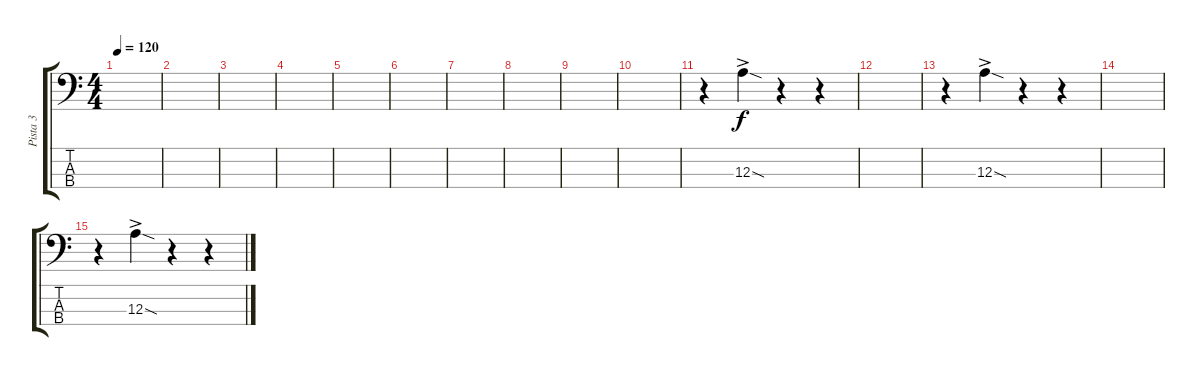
\track ("Pista 3" "Pista 3") {instrument electricbassfinger}
\staff {score tabs}
\tuning (G2 D2 A1 E1) {hide}
\ts (4 4)
\tempo 120
\clef f4
\ks c
|
|
|
|
|
|
|
|
|
|
r.4 12.3{sod ac}.4 r.4 r.4 |
|
r.4 12.3{sod ac}.4 r.4 r.4 |
|
r.4 12.3{sod ac}.4 r.4 r.4
